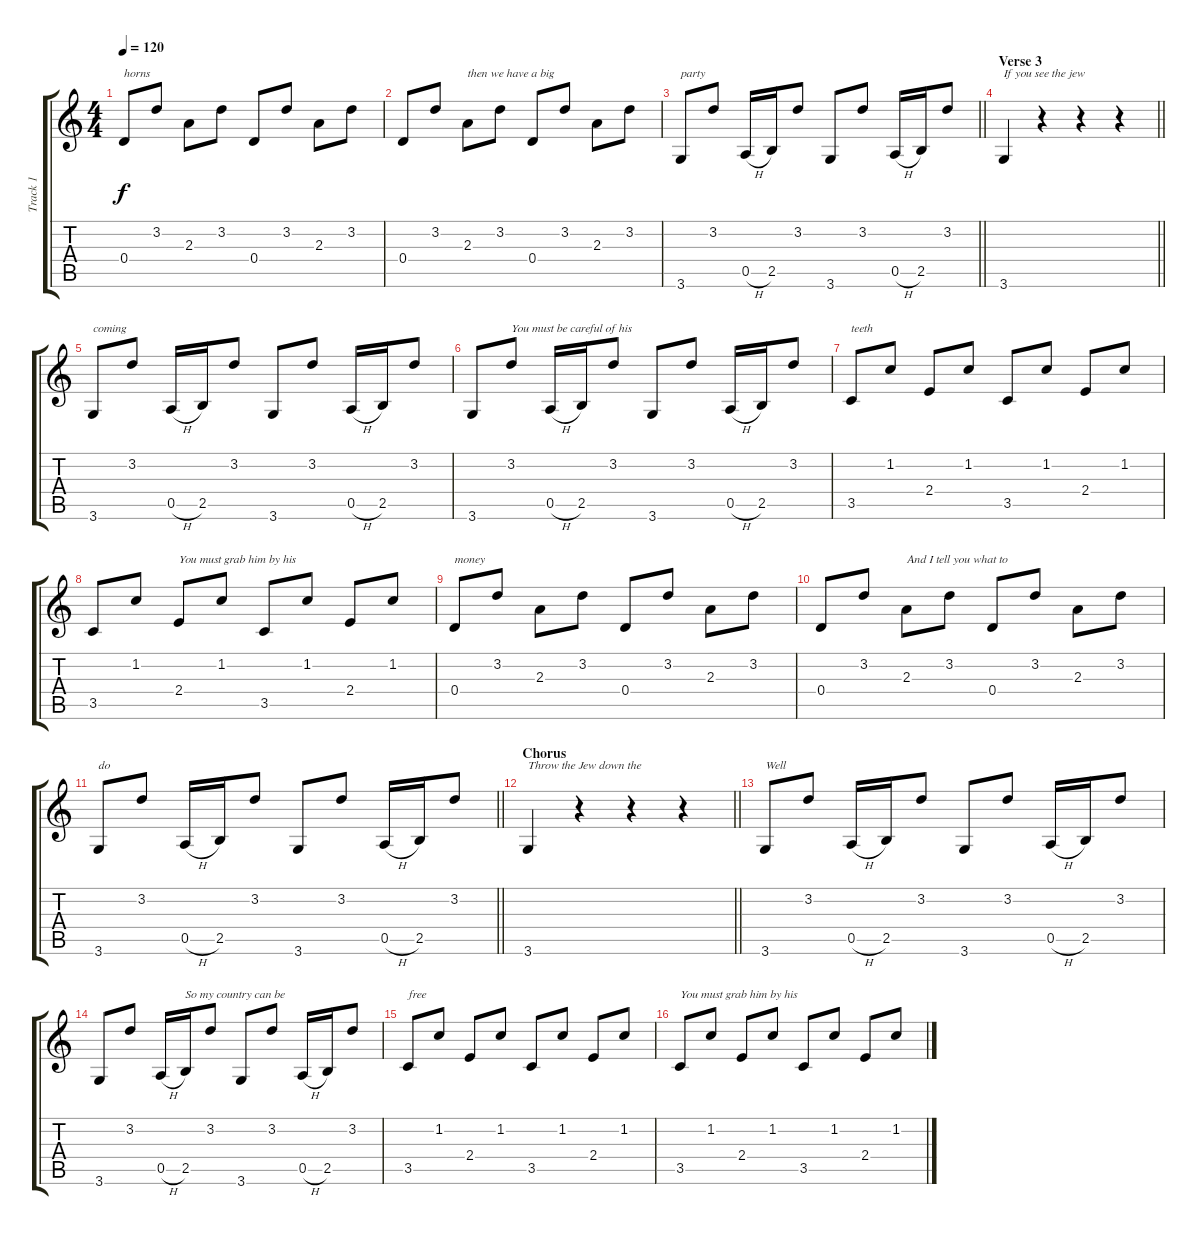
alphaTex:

\track ("Track 1" "Track 1") {instrument acousticguitarsteel}
\staff {score tabs}
\tuning (E4 B3 G3 D3 A2 E2) {hide}
\ts (4 4)
\tempo 120
\clef g2
\ks c
0.4.8{txt "horns" dy f} 3.2.8 2.3.8 3.2.8 0.4.8 3.2.8 2.3.8 3.2.8 |
0.4.8 3.2.8 2.3.8{txt "then we have a big"} 3.2.8 0.4.8 3.2.8 2.3.8 3.2.8 |
\barLineRight lightlight
3.6.8{txt "party"} 3.2.8 0.5{h}.16 2.5.16 3.2.8 3.6.8 3.2.8 0.5{h}.16 2.5.16 3.2.8 |
\section ("" "Verse 3")
\barLineRight lightlight
3.6.4{txt "If you see the jew"} r.4 r.4 r.4 |
\section ("" "")
3.6.8{txt "coming"} 3.2.8 0.5{h}.16 2.5.16 3.2.8 3.6.8 3.2.8 0.5{h}.16 2.5.16 3.2.8 |
3.6.8 3.2.8{txt "You must be careful of his"} 0.5{h}.16 2.5.16 3.2.8 3.6.8 3.2.8 0.5{h}.16 2.5.16 3.2.8 |
3.5.8{txt "teeth"} 1.2.8 2.4.8 1.2.8 3.5.8 1.2.8 2.4.8 1.2.8 |
3.5.8 1.2.8 2.4.8{txt "You must grab him by his"} 1.2.8 3.5.8 1.2.8 2.4.8 1.2.8 |
0.4.8{txt "money"} 3.2.8 2.3.8 3.2.8 0.4.8 3.2.8 2.3.8 3.2.8 |
0.4.8 3.2.8 2.3.8{txt "And I tell you what to "} 3.2.8 0.4.8 3.2.8 2.3.8 3.2.8 |
\barLineRight lightlight
3.6.8{txt "do"} 3.2.8 0.5{h}.16 2.5.16 3.2.8 3.6.8 3.2.8 0.5{h}.16 2.5.16 3.2.8 |
\section ("" "Chorus")
\barLineRight lightlight
3.6.4{txt "Throw the Jew down the"} r.4 r.4 r.4 |
\section ("" "")
3.6.8{txt "Well"} 3.2.8 0.5{h}.16 2.5.16 3.2.8 3.6.8 3.2.8 0.5{h}.16 2.5.16 3.2.8 |
3.6.8 3.2.8 0.5{h}.16 2.5.16{txt "So my country can be"} 3.2.8 3.6.8 3.2.8 0.5{h}.16 2.5.16 3.2.8 |
3.5.8{txt "free"} 1.2.8 2.4.8 1.2.8 3.5.8 1.2.8 2.4.8 1.2.8 |
3.5.8{txt "You must grab him by his"} 1.2.8 2.4.8 1.2.8 3.5.8 1.2.8 2.4.8 1.2.8
